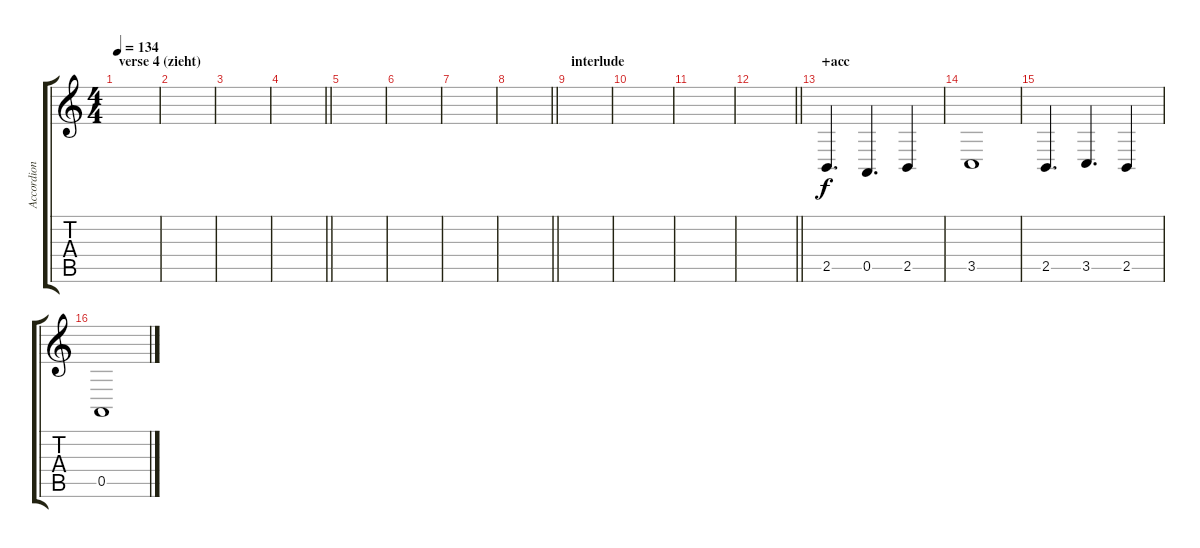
\track ("Accordion" "Accordion") {instrument accordion}
\staff {score tabs}
\tuning (E4 B3 G3 D3 A2 E2) {hide}
\ts (4 4)
\section ("" "verse 4 (zieht)")
\tempo 134
\clef g2
\ks c
|
|
|
\barLineRight lightlight
|
|
|
|
\barLineRight lightlight
|
\section ("" "interlude")
|
|
|
\barLineRight lightlight
|
\section ("" "+acc")
2.5.4{d} 0.5.4{d} 2.5.4 |
3.5.1 |
2.5.4{d} 3.5.4{d} 2.5.4 |
0.5.1
